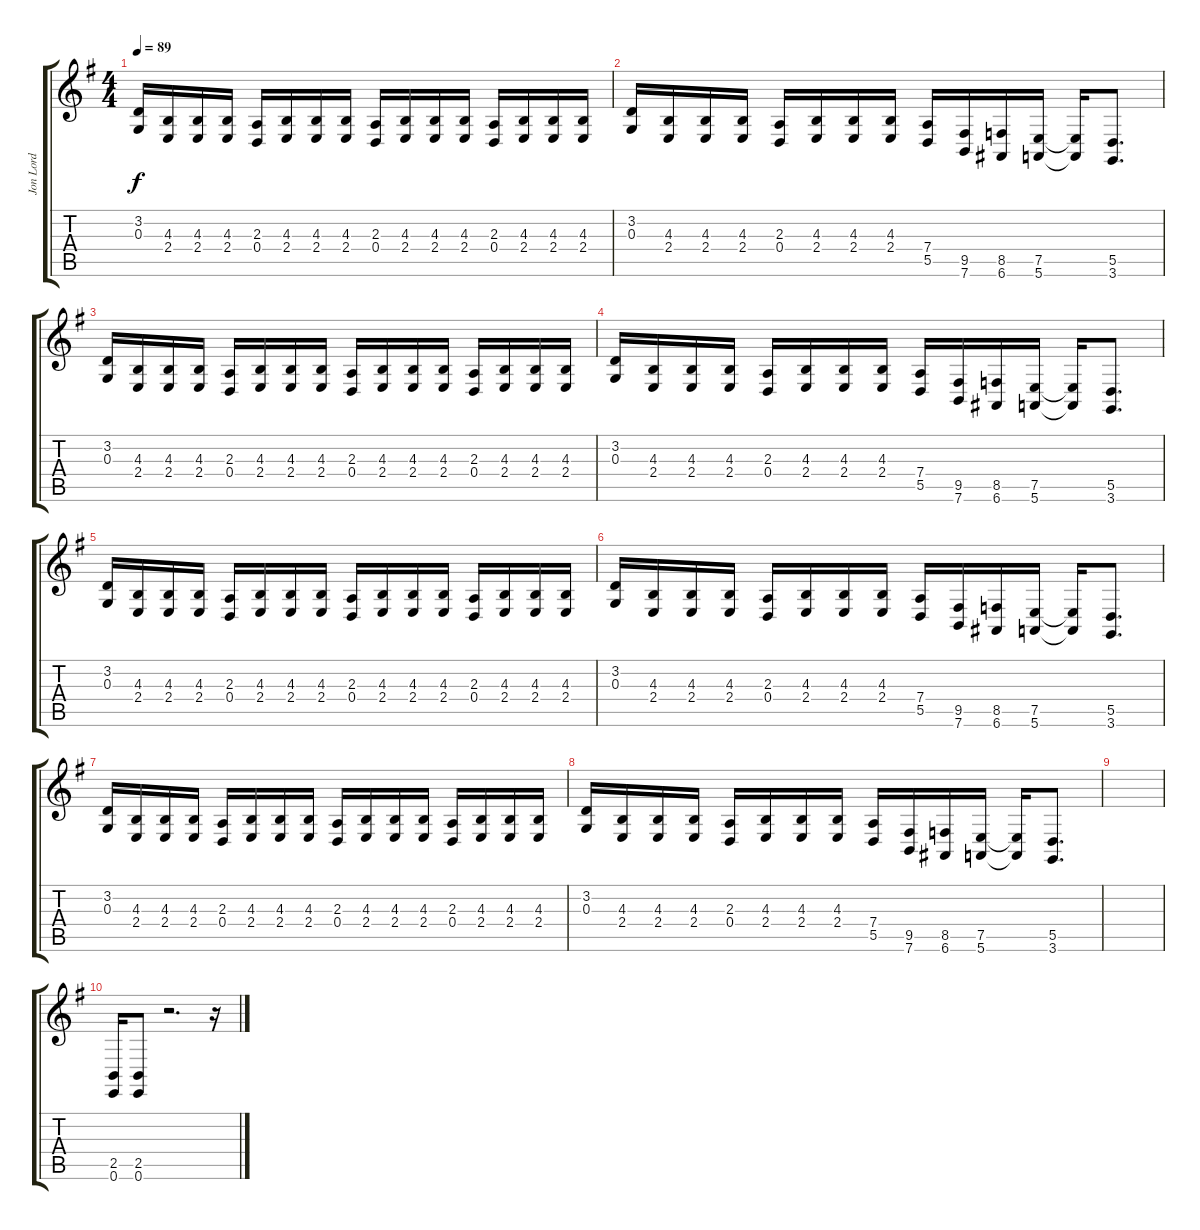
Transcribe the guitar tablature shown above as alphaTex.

\track ("Jon Lord" "Jon Lord") {instrument lead1square}
\staff {score tabs}
\tuning (E4 B3 G3 D3 A2 E2) {hide}
\ts (4 4)
\tempo 89
\clef g2
\ks eminor
(3.2 0.3).16{dy f} (4.3 2.4).16 (4.3 2.4).16 (4.3 2.4).16 (2.3 0.4).16 (4.3 2.4).16 (4.3 2.4).16 (4.3 2.4).16 (2.3 0.4).16 (4.3 2.4).16 (4.3 2.4).16 (4.3 2.4).16 (2.3 0.4).16 (4.3 2.4).16 (4.3 2.4).16 (4.3 2.4).16 |
(3.2 0.3).16 (4.3 2.4).16 (4.3 2.4).16 (4.3 2.4).16 (2.3 0.4).16 (4.3 2.4).16 (4.3 2.4).16 (4.3 2.4).16 (7.4 5.5).16 (9.5 7.6).16 (8.5 6.6).16 (7.5 5.6).16 (7.5{t} 5.6{t}).16 (5.5 3.6).8{d} |
(3.2 0.3).16 (4.3 2.4).16 (4.3 2.4).16 (4.3 2.4).16 (2.3 0.4).16 (4.3 2.4).16 (4.3 2.4).16 (4.3 2.4).16 (2.3 0.4).16 (4.3 2.4).16 (4.3 2.4).16 (4.3 2.4).16 (2.3 0.4).16 (4.3 2.4).16 (4.3 2.4).16 (4.3 2.4).16 |
(3.2 0.3).16 (4.3 2.4).16 (4.3 2.4).16 (4.3 2.4).16 (2.3 0.4).16 (4.3 2.4).16 (4.3 2.4).16 (4.3 2.4).16 (7.4 5.5).16 (9.5 7.6).16 (8.5 6.6).16 (7.5 5.6).16 (7.5{t} 5.6{t}).16 (5.5 3.6).8{d} |
(3.2 0.3).16 (4.3 2.4).16 (4.3 2.4).16 (4.3 2.4).16 (2.3 0.4).16 (4.3 2.4).16 (4.3 2.4).16 (4.3 2.4).16 (2.3 0.4).16 (4.3 2.4).16 (4.3 2.4).16 (4.3 2.4).16 (2.3 0.4).16 (4.3 2.4).16 (4.3 2.4).16 (4.3 2.4).16 |
(3.2 0.3).16 (4.3 2.4).16 (4.3 2.4).16 (4.3 2.4).16 (2.3 0.4).16 (4.3 2.4).16 (4.3 2.4).16 (4.3 2.4).16 (7.4 5.5).16 (9.5 7.6).16 (8.5 6.6).16 (7.5 5.6).16 (7.5{t} 5.6{t}).16 (5.5 3.6).8{d} |
(3.2 0.3).16 (4.3 2.4).16 (4.3 2.4).16 (4.3 2.4).16 (2.3 0.4).16 (4.3 2.4).16 (4.3 2.4).16 (4.3 2.4).16 (2.3 0.4).16 (4.3 2.4).16 (4.3 2.4).16 (4.3 2.4).16 (2.3 0.4).16 (4.3 2.4).16 (4.3 2.4).16 (4.3 2.4).16 |
(3.2 0.3).16 (4.3 2.4).16 (4.3 2.4).16 (4.3 2.4).16 (2.3 0.4).16 (4.3 2.4).16 (4.3 2.4).16 (4.3 2.4).16 (7.4 5.5).16 (9.5 7.6).16 (8.5 6.6).16 (7.5 5.6).16 (7.5{t} 5.6{t}).16 (5.5 3.6).8{d} |
|
(2.5 0.6).16 (2.5 0.6).8 r.2{d} r.16
